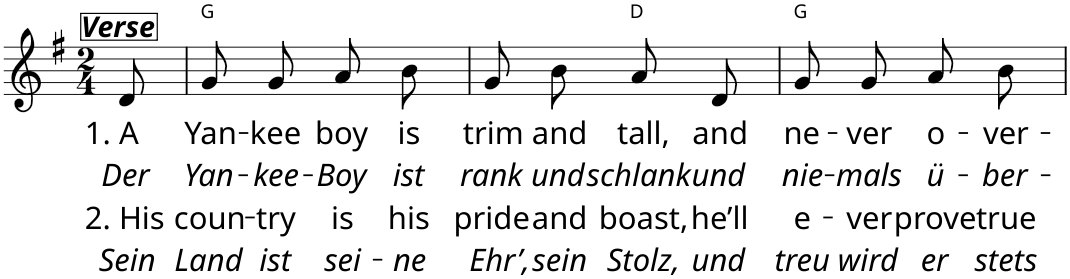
**kern	**text	**text	**text	**text	**harte
*part1	*part1	*part1	*part1	*part1	*part1
*staff1	*staff1	*staff1	*staff1	*staff1	*
*I"P1	*	*	*	*	*
*clefG2	*	*	*	*	*
*k[f#]	*	*	*	*	*
*G:	*	*	*	*	*
*M2/4	*	*	*	*	*
=1	=1	=1	=1	=1	=1
!LO:TX:a:Bi:t=Verse	!	!	!	!	!
!	!LO:LY:b	!LO:LY:b	!LO:LY:b	!LO:LY:b	!
8d/	1. A	Der	2. His	Sein	.
=2	=2	=2	=2	=2	=2
!	!LO:LY:b	!LO:LY:b	!LO:LY:b	!LO:LY:b	!
8g/L	Yan-	Yan-	coun-	Land	G:maj
!	!LO:LY:b	!LO:LY:b	!LO:LY:b	!LO:LY:b	!
8g/J	-kee	-kee-	-try	ist	.
!	!LO:LY:b	!LO:LY:b	!LO:LY:b	!LO:LY:b	!
8a/L	boy	-Boy	is	sei-	.
!	!LO:LY:b	!LO:LY:b	!LO:LY:b	!LO:LY:b	!
8b/J	is	ist	his	-ne	.
=3	=3	=3	=3	=3	=3
!	!LO:LY:b	!LO:LY:b	!LO:LY:b	!LO:LY:b	!
8g/L	trim	rank	pride	Ehr’,	.
!	!LO:LY:b	!LO:LY:b	!LO:LY:b	!LO:LY:b	!
8b/J	and	und	and	sein	.
!	!LO:LY:b	!LO:LY:b	!LO:LY:b	!LO:LY:b	!
8a/L	tall,	schlank	boast,	Stolz,	D:maj
!	!LO:LY:b	!LO:LY:b	!LO:LY:b	!LO:LY:b	!
8d/J	and	und	he’ll	und	.
=4	=4	=4	=4	=4	=4
!	!LO:LY:b	!LO:LY:b	!LO:LY:b	!LO:LY:b	!
8g/L	ne-	nie-	e-	treu	G:maj
!	!LO:LY:b	!LO:LY:b	!LO:LY:b	!LO:LY:b	!
8g/J	-ver	-mals	-ver	wird	.
!	!LO:LY:b	!LO:LY:b	!LO:LY:b	!LO:LY:b	!
8a/L	o-	ü-	prove	er	.
!	!LO:LY:b	!LO:LY:b	!LO:LY:b	!LO:LY:b	!
8b/J	-ver-	-ber-	true	stets	.
=	=	=	=	=	=
*-	*-	*-	*-	*-	*-
